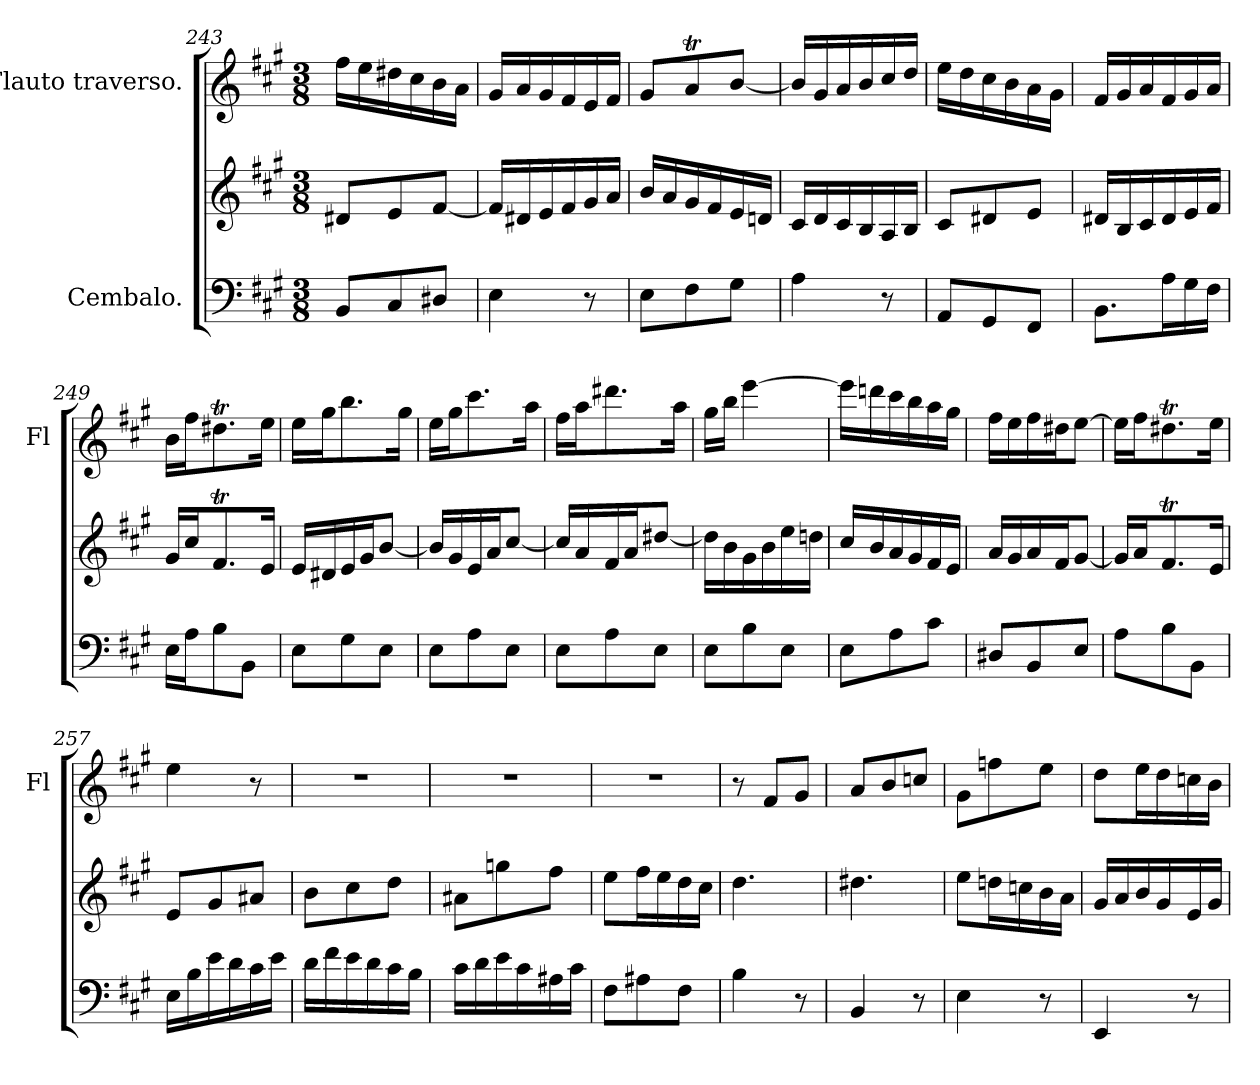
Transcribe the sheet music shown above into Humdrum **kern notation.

**kern	**kern	**kern
*part2	*part2	*part1
*staff3	*staff2	*staff1
*I"Cembalo.	*	*I"Flauto traverso.
*	*	*I'Fl
!!LO:PB:g=z
*clefF4	*clefG2	*clefG2
*k[f#c#g#]	*k[f#c#g#]	*k[f#c#g#]
*M3/8	*M3/8	*M3/8
=243	=243	=243
8BB/L	8d#X/L	16ff#\LL
.	.	16ee\
8C#/	8e/	16dd#X\
.	.	16cc#\
8D#X/J	[8f#/J	16b\
.	.	16a\JJ
=244	=244	=244
4E\	16f#/LL]	16g#/LL
.	16d#X/	16a/
.	16e/	16g#/
.	16f#/	16f#/
8r	16g#/	16e/
.	16a/JJ	16f#/JJ
=245	=245	=245
8E\L	16b/LL	8g#/L
.	16a/	.
8F#\	16g#/	8aT/
.	16f#/	.
8G#\J	16e/	[8b/J
.	16dn/JJ	.
=246	=246	=246
4A\	16c#/LL	16b/LL]
.	16d/	16g#/
.	16c#/	16a/
.	16B/	16b/
8r	16A/	16cc#/
.	16B/JJ	16dd/JJ
=247	=247	=247
8AA/L	8c#/L	16ee\LL
.	.	16dd\
8GG#/	8d#X/	16cc#\
.	.	16b\
8FF#/J	8e/J	16a\
.	.	16g#\JJ
=248	=248	=248
8.BB\L	16d#X/LL	16f#/LL
.	16B/	16g#/
.	16c#/	16a/
16A\L	16d#/	16f#/
16G#\	16e/	16g#/
16F#\JJ	16f#/JJ	16a/JJ
=249	=249	=249
16E\LL	16g#/LL	16b\LL
16A\J	16cc#/J	16ff#\J
8B\	8.f#T/	8.dd#Xt\
8BB\J	.	.
.	16e/Jk	16ee\Jk
=250	=250	=250
8E\L	16e/LL	16ee\LL
.	16d#X/	16gg#\J
8G#\	16e/	8.bb\
.	16g#/J	.
8E\J	[8b/J	.
.	.	16gg#\Jk
=251	=251	=251
8E\L	16b/LL]	16ee\LL
.	16g#/	16gg#\J
8A\	16e/	8.ccc#\
.	16a/J	.
8E\J	[8cc#/J	.
.	.	16aa\Jk
!!LO:PB:g=z
=252	=252	=252
8E\L	16cc#/LL]	16ff#\LL
.	16a/	16aa\J
8A\	16f#/	8.ddd#X\
.	16a/J	.
8E\J	[8dd#X/J	.
.	.	16aa\Jk
=253	=253	=253
8E\L	16dd#\LL]	16gg#\LL
.	16b\	16bb\JJ
8B\	16g#\	[4eee\
.	16b\	.
8E\J	16ee\	.
.	16ddn\JJ	.
=254	=254	=254
8E\L	16cc#/LL	16eee\LL]
.	16b/	16dddn\
8A\	16a/	16ccc#\
.	16g#/	16bb\
8c#\J	16f#/	16aa\
.	16e/JJ	16gg#\JJ
=255	=255	=255
8D#X/L	16a/LL	16ff#\LL
.	16g#/	16ee\
8BB/	16a/	16ff#\
.	16f#/J	16dd#X\J
8E/J	[8g#/J	[8ee\J
=256	=256	=256
8A\L	16g#/LL]	16ee\LL]
.	16a/J	16ff#\J
8B\	8.f#T/	8.dd#Xt\
8BB\J	.	.
.	16e/Jk	16ee\Jk
=257	=257	=257
16E\LL	8e/L	4ee\
16B\	.	.
16e\	8g#/	.
16d\	.	.
16c#\	8a#X/J	8r
16e\JJ	.	.
=258	=258	=258
16d\LL	8b\L	4.r
16f#\	.	.
16e\	8cc#\	.
16d\	.	.
16c#\	8dd\J	.
16B\JJ	.	.
=259	=259	=259
16c#\LL	8a#X\L	4.r
16d\	.	.
16e\	8ggn\	.
16c#\	.	.
16A#X\	8ff#\J	.
16c#\JJ	.	.
!!LO:PB:g=z
=260	=260	=260
8F#\L	8ee\L	4.r
8A#X\	16ff#\L	.
.	16ee\	.
8F#\J	16dd\	.
.	16cc#\JJ	.
=261	=261	=261
4B\	4.dd\	8r
.	.	8f#/L
8r	.	8g#/J
=262	=262	=262
4BB/	4.dd#X\	8a/L
.	.	8b/
8r	.	8ccn/J
=263	=263	=263
4E\	8ee\L	8g#\L
.	16ddn\L	8ffn\
.	16ccn\	.
8r	16b\	8ee\J
.	16a\JJ	.
=264	=264	=264
4EE/	16g#/LL	8dd\L
.	16a/	.
.	16b/	16ee\L
.	16g#/	16dd\
8r	16e/	16ccn\
.	16g#/JJ	16b\JJ
=	=	=
*-	*-	*-
